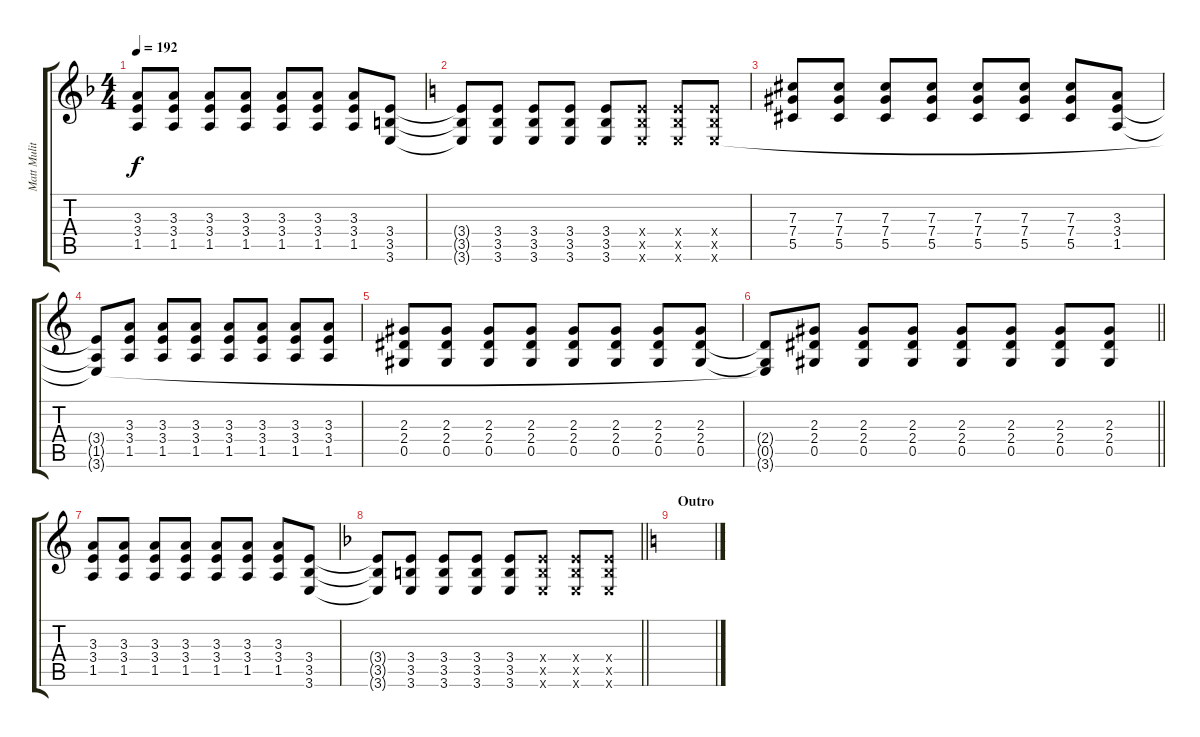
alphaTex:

\track ("Matt Mulit-Track Guitar" "Matt Mulit") {instrument distortionguitar}
\staff {score tabs}
\tuning (Eb4 Bb3 Gb3 Db3 Ab2 Db2) {hide}
\ts (4 4)
\tempo 192
\clef g2
\ks dminor
(3.3 3.4 1.5).8{dy f} (3.3 3.4 1.5).8 (3.3 3.4 1.5).8 (3.3 3.4 1.5).8 (3.3 3.4 1.5).8 (3.3 3.4 1.5).8 (3.3 3.4 1.5).8 (3.4 3.5 3.6).8 |
\ks c
(3.4{t} 3.5{t} 3.6{t}).8 (3.4 3.5 3.6).8 (3.4 3.5 3.6).8 (3.4 3.5 3.6).8 (3.4 3.5 3.6).8 (3.4{x} 3.5{x} 3.6{x}).8 (3.4{x} 3.5{x} 3.6{x}).8 (3.4{x} 3.5{x} 3.6{x}).8 |
(7.3 7.4 5.5).8 (7.3 7.4 5.5).8 (7.3 7.4 5.5).8 (7.3 7.4 5.5).8 (7.3 7.4 5.5).8 (7.3 7.4 5.5).8 (7.3 7.4 5.5).8 (3.3 3.4 1.5).8 |
(3.4{t} 1.5{t} 3.6{t}).8 (3.3 3.4 1.5).8 (3.3 3.4 1.5).8 (3.3 3.4 1.5).8 (3.3 3.4 1.5).8 (3.3 3.4 1.5).8 (3.3 3.4 1.5).8 (3.3 3.4 1.5).8 |
(2.3 2.4 0.5).8 (2.3 2.4 0.5).8 (2.3 2.4 0.5).8 (2.3 2.4 0.5).8 (2.3 2.4 0.5).8 (2.3 2.4 0.5).8 (2.3 2.4 0.5).8 (2.3 2.4 0.5).8 |
\barLineRight lightlight
(2.4{t} 0.5{t} 3.6{t}).8 (2.3 2.4 0.5).8 (2.3 2.4 0.5).8 (2.3 2.4 0.5).8 (2.3 2.4 0.5).8 (2.3 2.4 0.5).8 (2.3 2.4 0.5).8 (2.3 2.4 0.5).8 |
(3.3 3.4 1.5).8 (3.3 3.4 1.5).8 (3.3 3.4 1.5).8 (3.3 3.4 1.5).8 (3.3 3.4 1.5).8 (3.3 3.4 1.5).8 (3.3 3.4 1.5).8 (3.4 3.5 3.6).8 |
\barLineRight lightlight
\ks dminor
(3.4{t} 3.5{t} 3.6{t}).8 (3.4 3.5 3.6).8 (3.4 3.5 3.6).8 (3.4 3.5 3.6).8 (3.4 3.5 3.6).8 (3.4{x} 3.5{x} 3.6{x}).8 (3.4{x} 3.5{x} 3.6{x}).8 (3.4{x} 3.5{x} 3.6{x}).8 |
\section ("" " Outro")
\ks c
